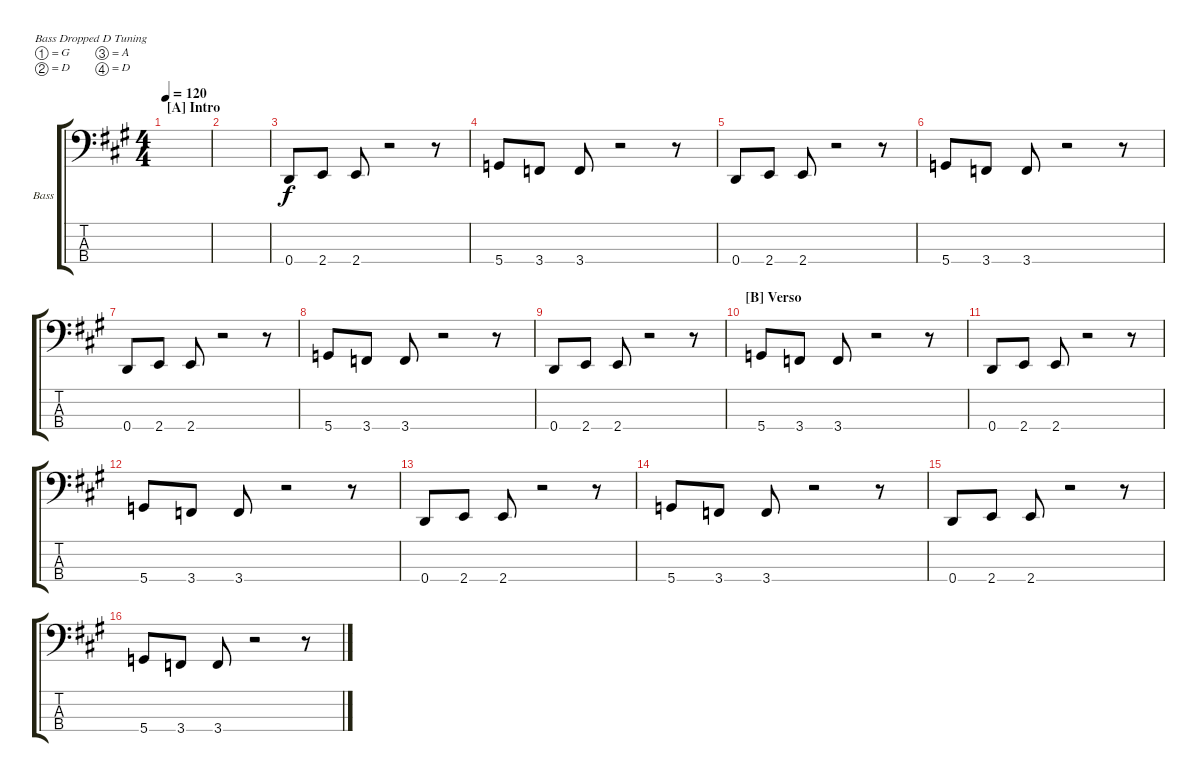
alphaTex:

\defaultSystemsLayout 4
\bracketExtendMode groupsimilarinstruments
\firstSystemTrackNameOrientation horizontal
\otherSystemsTrackNameOrientation horizontal
\track ("Baixo" "Bass") {multiBarRest instrument electricbassfinger}
\staff {score tabs}
\tuning (G2 D2 A1 D1)
\ts (4 4)
\section ("A" "Intro")
\tempo 120
\clef f4
\ks a
|
|
0.4.8 2.4.8 2.4.8 r.2 r.8 |
5.4.8 3.4.8 3.4.8 r.2 r.8 |
0.4.8 2.4.8 2.4.8 r.2 r.8 |
5.4.8 3.4.8 3.4.8 r.2 r.8 |
0.4.8 2.4.8 2.4.8 r.2 r.8 |
5.4.8 3.4.8 3.4.8 r.2 r.8 |
0.4.8 2.4.8 2.4.8 r.2 r.8 |
\section ("B" "Verso")
5.4.8 3.4.8 3.4.8 r.2 r.8 |
0.4.8 2.4.8 2.4.8 r.2 r.8 |
5.4.8 3.4.8 3.4.8 r.2 r.8 |
0.4.8 2.4.8 2.4.8 r.2 r.8 |
5.4.8 3.4.8 3.4.8 r.2 r.8 |
0.4.8 2.4.8 2.4.8 r.2 r.8 |
5.4.8 3.4.8 3.4.8 r.2 r.8
